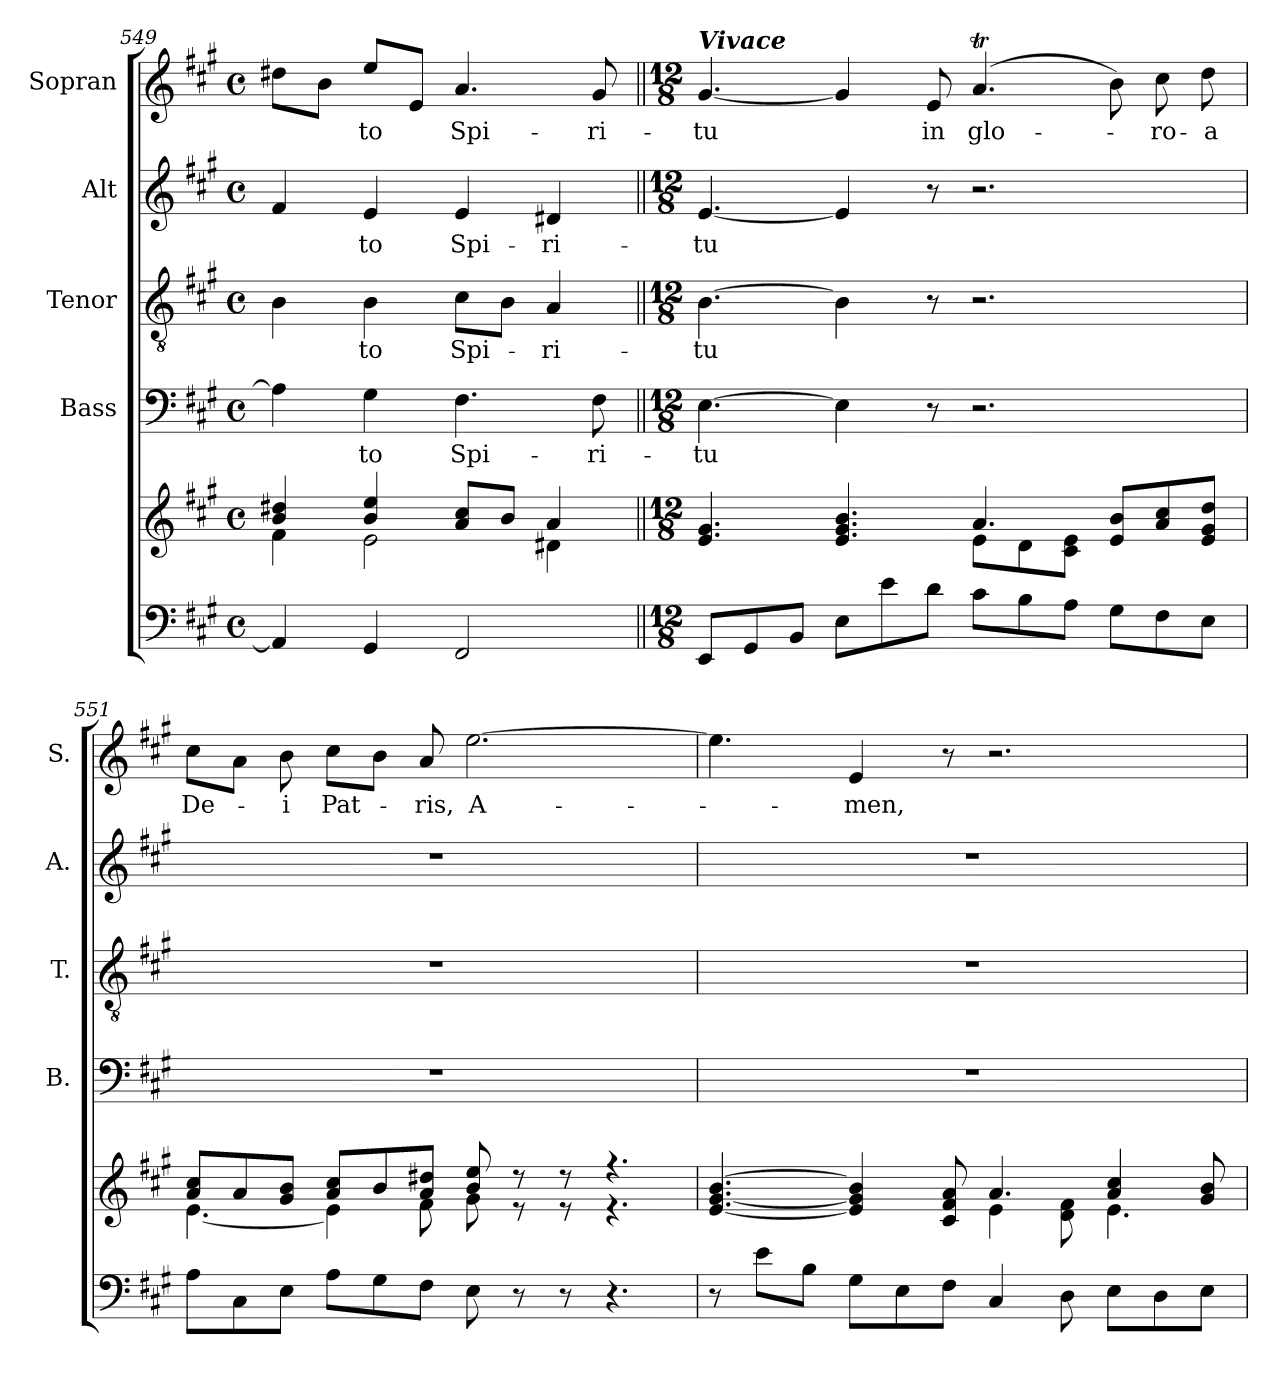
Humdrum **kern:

**kern	**kern	**kern	**text	**kern	**text	**kern	**text	**kern	**text
*part5	*part5	*part4	*part4	*part3	*part3	*part2	*part2	*part1	*part1
*staff6	*staff5	*staff4	*staff4	*staff3	*staff3	*staff2	*staff2	*staff1	*staff1
*	*	*I"Bass	*	*I"Tenor	*	*I"Alt	*	*I"Sopran	*
*	*	*I'B.	*	*I'T.	*	*I'A.	*	*I'S.	*
*clefF4	*clefG2	*clefF4	*	*clefGv2	*	*clefG2	*	*clefG2	*
*k[f#c#g#]	*k[f#c#g#]	*k[f#c#g#]	*	*k[f#c#g#]	*	*k[f#c#g#]	*	*k[f#c#g#]	*
*A:	*A:	*A:	*	*A:	*	*A:	*	*A:	*
*M4/4	*M4/4	*M4/4	*	*M4/4	*	*M4/4	*	*M4/4	*
*met(c)	*met(c)	*met(c)	*	*met(c)	*	*met(c)	*	*met(c)	*
=549	=549	=549	=549	=549	=549	=549	=549	=549	=549
*	*^	*	*	*	*	*	*	*	*
4AA/]	4b/ 4dd#X/	4f#\	4A\]	.	4B\	.	4f#/	.	8dd#X\L	.
.	.	.	.	.	.	.	.	.	8b\J	.
!	!	!	!	!LO:LY:b	!	!LO:LY:b	!	!LO:LY:b	!	!LO:LY:b
4GG#/	4b/ 4ee/	2e\	4G#\	-to	4B\	-to	4e/	-to	8ee/L	-to
.	.	.	.	.	.	.	.	.	8e/J	.
!	!	!	!	!LO:LY:b	!	!LO:LY:b	!	!LO:LY:b	!	!LO:LY:b
2FF#/	8a/ 8cc#/L	.	4.F#\	Spi-	8c#\L	Spi-	4e/	Spi-	4.a/	Spi-
.	8b/J	.	.	.	8B\J	.	.	.	.	.
!	!	!	!	!	!	!LO:LY:b	!	!LO:LY:b	!	!
.	4a/	4d#X\	.	.	4A/	-ri-	4d#X/	-ri-	.	.
!	!	!	!	!LO:LY:b	!	!	!	!	!	!LO:LY:b
.	.	.	8F#\	-ri-	.	.	.	.	8g#/	-ri-
!!LO:LB:g=z
=550||	=550||	=550||	=550||	=550||	=550||	=550||	=550||	=550||	=550||	=550||
*M12/8	*M12/8	*	*M12/8	*	*M12/8	*	*M12/8	*	*M12/8	*
!	!	!	!	!	!	!	!	!	!LO:TX:a:Bi:t=Vivace	!
!	!	!	!	!LO:LY:b	!	!LO:LY:b	!	!LO:LY:b	!	!LO:LY:b
8EE/L	4.e/ 4.g#/	2.ryy	[4.E\	-tu	[4.B\	-tu	[4.e/	-tu	[4.g#/	-tu
8GG#/	.	.	.	.	.	.	.	.	.	.
8BB/J	.	.	.	.	.	.	.	.	.	.
8E\L	4.e/ 4.g#/ 4.b/	.	4E\]	.	4B\]	.	4e/]	.	4g#/]	.
8e\	.	.	.	.	.	.	.	.	.	.
!	!	!	!	!	!	!	!	!	!	!LO:LY:b
8d\J	.	.	8r	.	8r	.	8r	.	8e/	in
!	!	!	!	!	!	!	!	!	!	!LO:LY:b
8c#\L	4.a/	8e\L	2.r	.	2.r	.	2.r	.	(4.aT/	glo-
8B\	.	8d\	.	.	.	.	.	.	.	.
8A\J	.	8c#\ 8e\J	.	.	.	.	.	.	.	.
8G#\L	8e/ 8b/L	4.ryy	.	.	.	.	.	.	8b\)	.
!	!	!	!	!	!	!	!	!	!	!LO:LY:b
8F#\	8a/ 8cc#/	.	.	.	.	.	.	.	8cc#\	-ro-
!	!	!	!	!	!	!	!	!	!	!LO:LY:b
8E\J	8e/ 8g#/ 8dd/J	.	.	.	.	.	.	.	8dd\	-a
=551	=551	=551	=551	=551	=551	=551	=551	=551	=551	=551
!	!	!	!	!	!	!	!	!	!	!LO:LY:b
8A\L	8a/ 8cc#/L	[<4.e\	1.r	.	1.r	.	1.r	.	8cc#\L	De-
8C#\	8a/	.	.	.	.	.	.	.	8a\J	.
!	!	!	!	!	!	!	!	!	!	!LO:LY:b
8E\J	8g#/ 8b/J	.	.	.	.	.	.	.	8b\	-i
!	!	!	!	!	!	!	!	!	!	!LO:LY:b
8A\L	8a/ 8cc#/L	4e\]	.	.	.	.	.	.	8cc#\L	Pat-
8G#\	8b/	.	.	.	.	.	.	.	8b\J	.
!	!	!	!	!	!	!	!	!	!	!LO:LY:b
8F#\J	8a/ 8dd#X/J	8f#\	.	.	.	.	.	.	8a/	-ris,
!	!	!	!	!	!	!	!	!	!	!LO:LY:b
8E\	8b/ 8ee/	8g#\	.	.	.	.	.	.	[2.ee\	A-
8r	8r	8r	.	.	.	.	.	.	.	.
8r	8r	8r	.	.	.	.	.	.	.	.
4.r	4.r	4.r	.	.	.	.	.	.	.	.
=552	=552	=552	=552	=552	=552	=552	=552	=552	=552	=552
8r	[<4.e/ [>4.g#/ [>4.b/	2.ryy	1.r	.	1.r	.	1.r	.	4.ee\]	.
8e\L	.	.	.	.	.	.	.	.	.	.
8B\J	.	.	.	.	.	.	.	.	.	.
!	!	!	!	!	!	!	!	!	!	!LO:LY:b
8G#\L	4e/] 4g#/] 4b/]	.	.	.	.	.	.	.	4e/	-men,
8E\	.	.	.	.	.	.	.	.	.	.
8F#\J	8c#/ 8f#/ 8a/	.	.	.	.	.	.	.	8r	.
4C#/	4.a/	4e\	.	.	.	.	.	.	2.r	.
8D\	.	8d\ 8f#\	.	.	.	.	.	.	.	.
8E\L	4a/ 4cc#/	4.e\	.	.	.	.	.	.	.	.
8D\	.	.	.	.	.	.	.	.	.	.
8E\J	8g#/ 8b/	.	.	.	.	.	.	.	.	.
*	*v	*v	*	*	*	*	*	*	*	*
=	=	=	=	=	=	=	=	=	=
*-	*-	*-	*-	*-	*-	*-	*-	*-	*-
